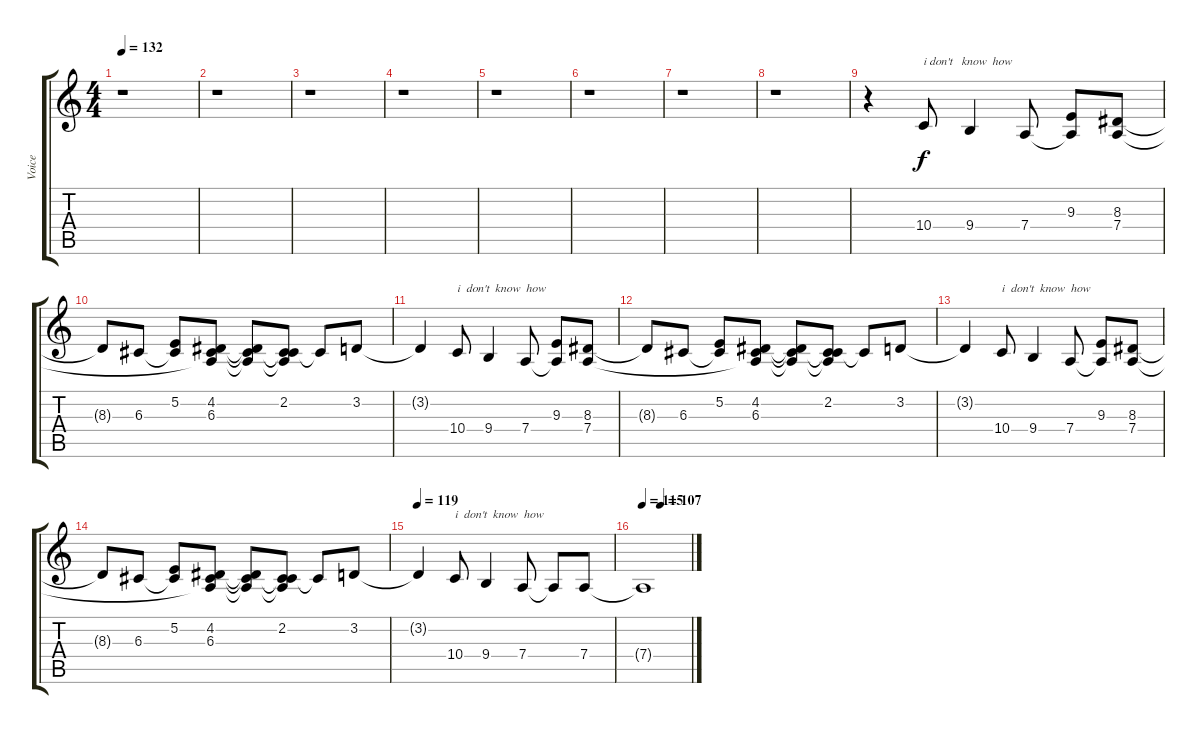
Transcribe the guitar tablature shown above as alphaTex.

\track ("Voice" "Voice") {instrument brightacousticpiano}
\staff {score tabs}
\tuning (E4 B3 G3 D3 A2 E2) {hide}
\ts (4 4)
\tempo 132
\clef g2
\ks c
r.1{dy fff} |
r.1 |
r.1 |
r.1 |
r.1 |
r.1 |
r.1 |
r.1 |
r.4 10.4.8{txt "i don't   know  how" dy f} 9.4.4 7.4.8 (9.3 7.4{t}).8 (8.3 7.4).8 |
8.3{t}.8 6.3.8 (5.2 6.3{t}).8 (4.2 6.3 7.4{t}).8 (4.2{t} 6.3{t} 7.4{t}).8 (2.2 6.3{t} 7.4{t}).8 2.2{t}.8 3.2.8 |
3.2{t}.4 10.4.8{txt "i  don't  know  how"} 9.4.4 7.4.8 (9.3 7.4{t}).8 (8.3 7.4).8 |
8.3{t}.8 6.3.8 (5.2 6.3{t}).8 (4.2 6.3 7.4{t}).8 (4.2{t} 6.3{t} 7.4{t}).8 (2.2 6.3{t} 7.4{t}).8 2.2{t}.8 3.2.8 |
3.2{t}.4 10.4.8{txt "i  don't  know  how"} 9.4.4 7.4.8 (9.3 7.4{t}).8 (8.3 7.4).8 |
8.3{t}.8 6.3.8 (5.2 6.3{t}).8 (4.2 6.3 7.4{t}).8 (4.2{t} 6.3{t} 7.4{t}).8 (2.2 6.3{t} 7.4{t}).8 2.2{t}.8 3.2.8 |
\tempo 119
3.2{t}.4 10.4.8{txt "i  don't  know  how"} 9.4.4 7.4.8 7.4{t}.8 7.4.8 |
\tempo 115
\tempo (107 0.375)
7.4{t}.1
